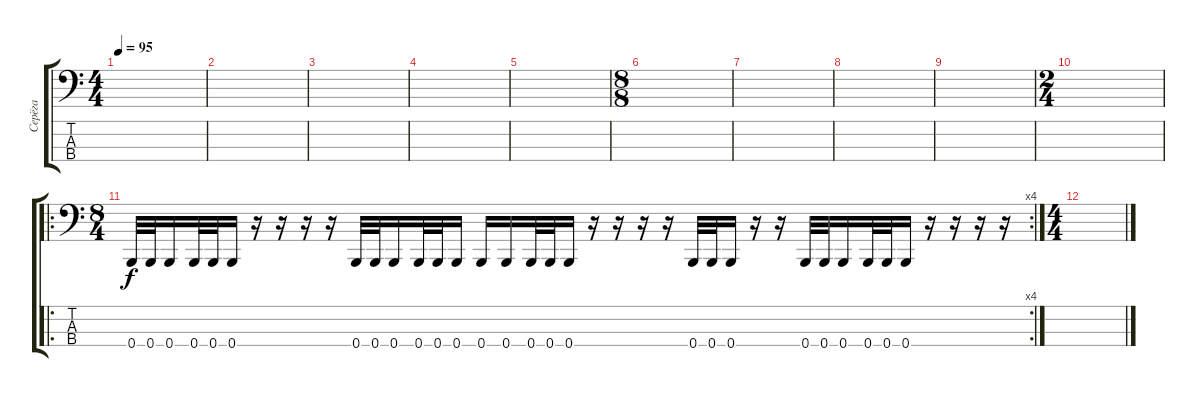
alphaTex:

\track ("Серёга" "Серёга") {instrument electricbasspick}
\staff {score tabs}
\tuning (E2 B1 Gb1 B0) {hide}
\ts (4 4)
\tempo 95
\clef f4
\ks c
|
|
|
|
|
\ts (8 8)
|
|
|
|
\ts (2 4)
|
\ro
\rc 4
\ts (8 4)
0.4.32 0.4.32 0.4.16 0.4.32 0.4.32 0.4.16 r.16 r.16 r.16 r.16 0.4.32 0.4.32 0.4.16 0.4.32 0.4.32 0.4.16 0.4.16 0.4.16 0.4.32 0.4.32 0.4.16 r.16 r.16 r.16 r.16 0.4.32 0.4.32 0.4.16 r.16 r.16 0.4.32 0.4.32 0.4.16 0.4.32 0.4.32 0.4.16 r.16 r.16 r.16 r.16 |
\ts (4 4)
